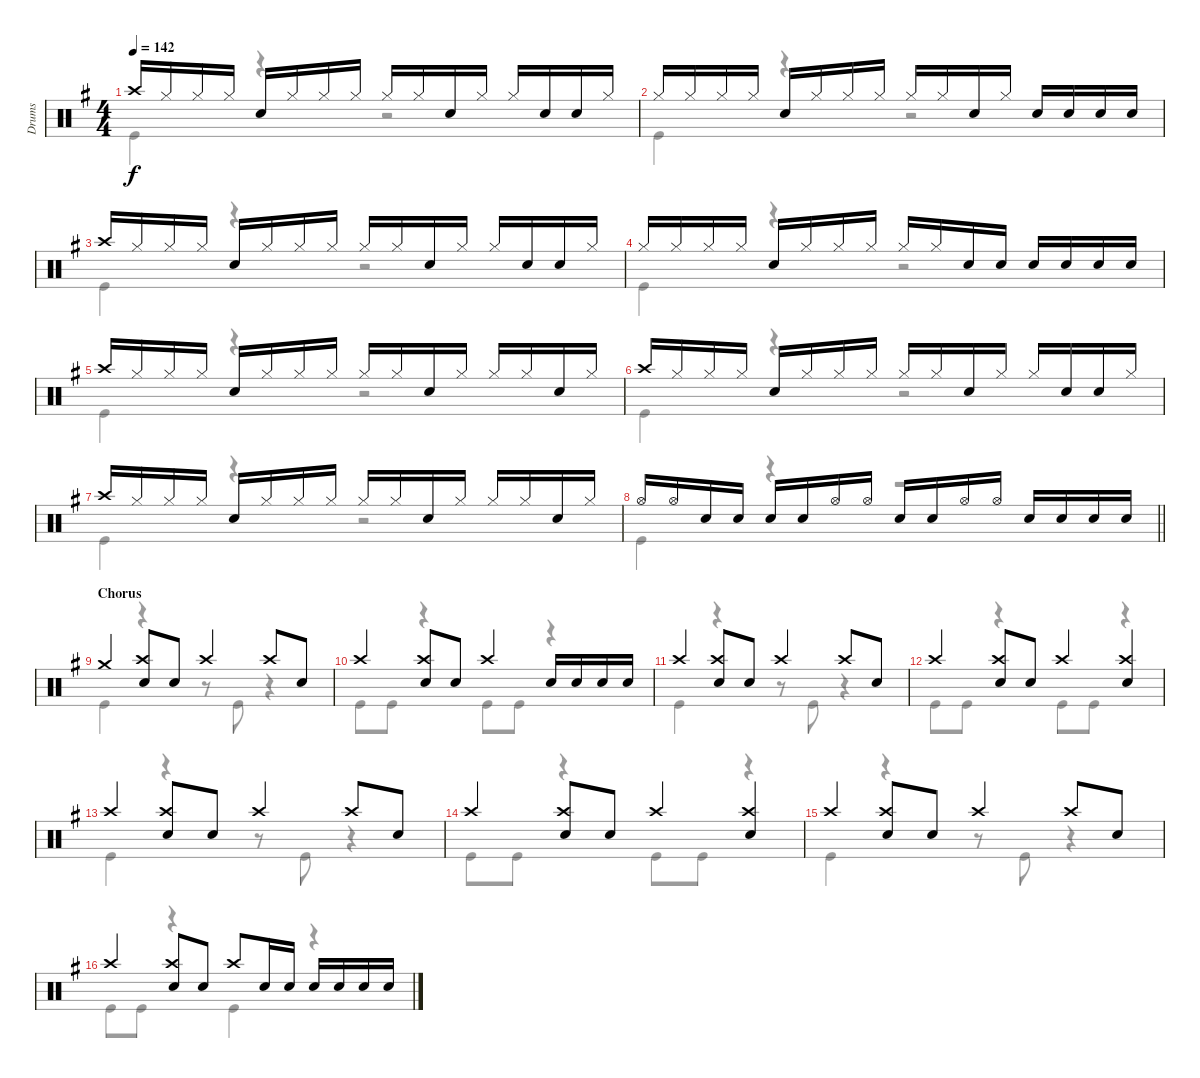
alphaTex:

\track ("Drums" "Drums") {instrument percussion}
\staff {score}
\articulation defaults
\voice
\ts (4 4)
\tempo 142
\clef neutral
\ks g "Crash high (hit)".16{dy f} "Hi-Hat (closed)".16 "Hi-Hat (closed)".16 "Hi-Hat (closed)".16 "Electric Snare (hit)".16 "Hi-Hat (closed)".16 "Hi-Hat (closed)".16 "Hi-Hat (closed)".16 "Hi-Hat (closed)".16 "Hi-Hat (closed)".16 "Electric Snare (hit)".16 "Hi-Hat (closed)".16 "Hi-Hat (closed)".16 "Electric Snare (hit)".16 "Electric Snare (hit)".16 "Hi-Hat (closed)".16
|
"Hi-Hat (closed)".16 "Hi-Hat (closed)".16 "Hi-Hat (closed)".16 "Hi-Hat (closed)".16 "Electric Snare (hit)".16 "Hi-Hat (closed)".16 "Hi-Hat (closed)".16 "Hi-Hat (closed)".16 "Hi-Hat (closed)".16 "Hi-Hat (closed)".16 "Electric Snare (hit)".16 "Hi-Hat (closed)".16 "Electric Snare (hit)".16 "Electric Snare (hit)".16 "Electric Snare (hit)".16 "Electric Snare (hit)".16 |
"Crash high (hit)".16 "Hi-Hat (closed)".16 "Hi-Hat (closed)".16 "Hi-Hat (closed)".16 "Electric Snare (hit)".16 "Hi-Hat (closed)".16 "Hi-Hat (closed)".16 "Hi-Hat (closed)".16 "Hi-Hat (closed)".16 "Hi-Hat (closed)".16 "Electric Snare (hit)".16 "Hi-Hat (closed)".16 "Hi-Hat (closed)".16 "Electric Snare (hit)".16 "Electric Snare (hit)".16 "Hi-Hat (closed)".16 |
"Hi-Hat (closed)".16 "Hi-Hat (closed)".16 "Hi-Hat (closed)".16 "Hi-Hat (closed)".16 "Electric Snare (hit)".16 "Hi-Hat (closed)".16 "Hi-Hat (closed)".16 "Hi-Hat (closed)".16 "Hi-Hat (closed)".16 "Hi-Hat (closed)".16 "Electric Snare (hit)".16 "Electric Snare (hit)".16 "Electric Snare (hit)".16 "Electric Snare (hit)".16 "Electric Snare (hit)".16 "Electric Snare (hit)".16 |
"Crash high (hit)".16 "Hi-Hat (closed)".16 "Hi-Hat (closed)".16 "Hi-Hat (closed)".16 "Electric Snare (hit)".16 "Hi-Hat (closed)".16 "Hi-Hat (closed)".16 "Hi-Hat (closed)".16 "Hi-Hat (closed)".16 "Hi-Hat (closed)".16 "Electric Snare (hit)".16 "Hi-Hat (closed)".16 "Hi-Hat (closed)".16 "Hi-Hat (closed)".16 "Electric Snare (hit)".16 "Hi-Hat (closed)".16 |
"Crash high (hit)".16 "Hi-Hat (closed)".16 "Hi-Hat (closed)".16 "Hi-Hat (closed)".16 "Electric Snare (hit)".16 "Hi-Hat (closed)".16 "Hi-Hat (closed)".16 "Hi-Hat (closed)".16 "Hi-Hat (closed)".16 "Hi-Hat (closed)".16 "Electric Snare (hit)".16 "Hi-Hat (closed)".16 "Hi-Hat (closed)".16 "Electric Snare (hit)".16 "Electric Snare (hit)".16 "Hi-Hat (closed)".16 |
"Crash high (hit)".16 "Hi-Hat (closed)".16 "Hi-Hat (closed)".16 "Hi-Hat (closed)".16 "Electric Snare (hit)".16 "Hi-Hat (closed)".16 "Hi-Hat (closed)".16 "Hi-Hat (closed)".16 "Hi-Hat (closed)".16 "Hi-Hat (closed)".16 "Electric Snare (hit)".16 "Hi-Hat (closed)".16 "Hi-Hat (closed)".16 "Hi-Hat (closed)".16 "Electric Snare (hit)".16 "Hi-Hat (closed)".16 |
\barLineRight lightlight "Hi-Hat (open)".16 "Hi-Hat (open)".16 "Electric Snare (hit)".16 "Electric Snare (hit)".16 "Electric Snare (hit)".16 "Electric Snare (hit)".16 "Hi-Hat (open)".16 "Hi-Hat (open)".16 "Electric Snare (hit)".16 "Electric Snare (hit)".16 "Hi-Hat (open)".16 "Hi-Hat (open)".16 "Electric Snare (hit)".16 "Electric Snare (hit)".16 "Electric Snare (hit)".16 "Electric Snare (hit)".16
|
\section ("" "Chorus")
"Crash medium (hit)".4 ("Crash high (hit)" "Electric Snare (hit)").8 "Electric Snare (hit)".8 "Crash high (hit)".4 "Crash high (hit)".8 "Electric Snare (hit)".8 |
"Crash high (hit)".4 ("Crash high (hit)" "Electric Snare (hit)").8 "Electric Snare (hit)".8 "Crash high (hit)".4 "Electric Snare (hit)".16 "Electric Snare (hit)".16 "Electric Snare (hit)".16 "Electric Snare (hit)".16 |
"Crash high (hit)".4 ("Crash high (hit)" "Electric Snare (hit)").8 "Electric Snare (hit)".8 "Crash high (hit)".4 "Crash high (hit)".8 "Electric Snare (hit)".8 |
"Crash high (hit)".4 ("Crash high (hit)" "Electric Snare (hit)").8 "Electric Snare (hit)".8 "Crash high (hit)".4 ("Crash high (hit)" "Electric Snare (hit)").4 |
"Crash high (hit)".4 ("Crash high (hit)" "Electric Snare (hit)").8 "Electric Snare (hit)".8 "Crash high (hit)".4 "Crash high (hit)".8 "Electric Snare (hit)".8 |
"Crash high (hit)".4 ("Crash high (hit)" "Electric Snare (hit)").8 "Electric Snare (hit)".8 "Crash high (hit)".4 ("Crash high (hit)" "Electric Snare (hit)").4 |
"Crash high (hit)".4 ("Crash high (hit)" "Electric Snare (hit)").8 "Electric Snare (hit)".8 "Crash high (hit)".4 "Crash high (hit)".8 "Electric Snare (hit)".8 |
"Crash high (hit)".4 ("Crash high (hit)" "Electric Snare (hit)").8 "Electric Snare (hit)".8 "Crash high (hit)".8 "Electric Snare (hit)".16 "Electric Snare (hit)".16 "Electric Snare (hit)".16 "Electric Snare (hit)".16 "Electric Snare (hit)".16 "Electric Snare (hit)".16
\voice
\clef neutral
\ottava regular
\simile none
\ks g "Kick (hit)".4{dy f}
r.4 r.2 |
"Kick (hit)".4 r.4 r.2 |
"Kick (hit)".4 r.4 r.2 |
"Kick (hit)".4 r.4 r.2 |
"Kick (hit)".4 r.4 r.2 |
"Kick (hit)".4 r.4 r.2 |
"Kick (hit)".4 r.4 r.2 |
\barLineRight lightlight "Kick (hit)".4
r.4 r.2 |
"Kick (hit)".4 r.4 r.8 "Kick (hit)".8 r.4 |
"Kick (hit)".8 "Kick (hit)".8 r.4 "Kick (hit)".8 "Kick (hit)".8 r.4 |
"Kick (hit)".4 r.4 r.8 "Kick (hit)".8 r.4 |
"Kick (hit)".8 "Kick (hit)".8 r.4 "Kick (hit)".8 "Kick (hit)".8 r.4 |
"Kick (hit)".4 r.4 r.8 "Kick (hit)".8 r.4 |
"Kick (hit)".8 "Kick (hit)".8 r.4 "Kick (hit)".8 "Kick (hit)".8 r.4 |
"Kick (hit)".4 r.4 r.8 "Kick (hit)".8 r.4 |
"Kick (hit)".8 "Kick (hit)".8 r.4 "Kick (hit)".4 r.4
